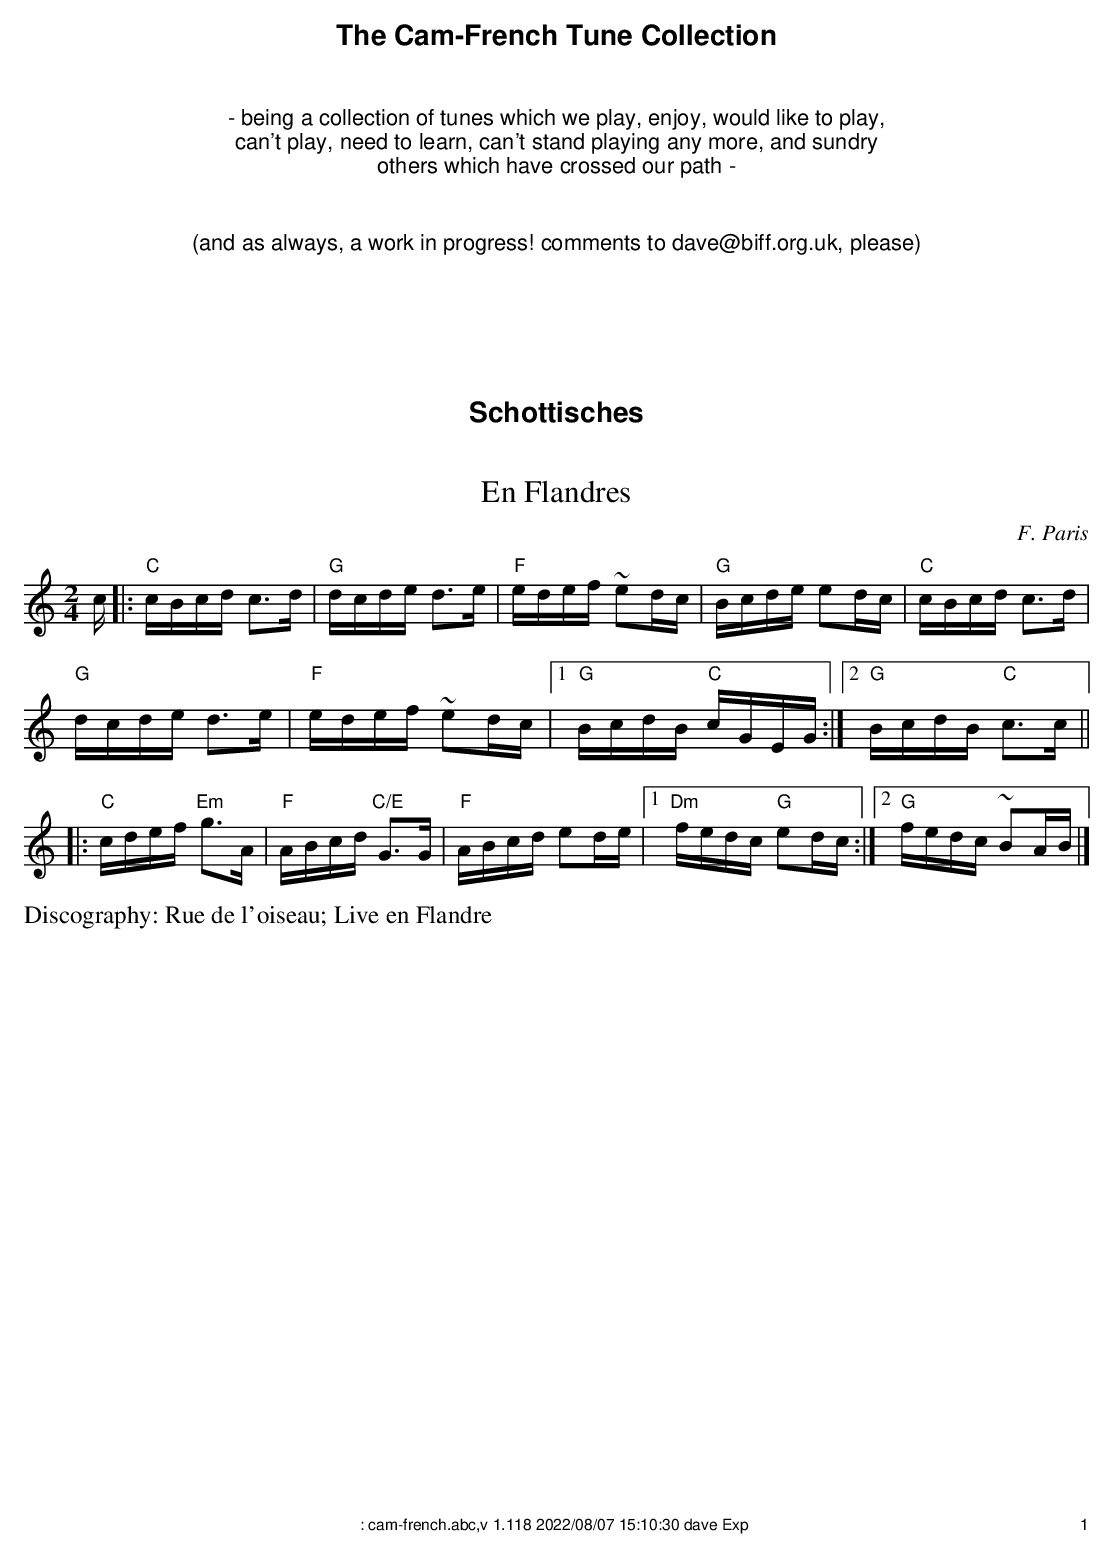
X:1
T:En Flandres
C:F. Paris
M:2/4
L:1/16
K:C
c|:"C"cBcd c3d|"G"dcde d3e|"F"edef ~e2dc|"G"Bcde e2dc|"C"cBcd c3d|
"G"dcde d3e|"F"edef ~e2dc|1 "G"BcdB "C"cGEG:|2 "G"BcdB "C"c3c||
|:"C"cdef "Em"g3A|"F"ABcd "C/E"G3G|"F"ABcd e2de|1"Dm"fedc "G"e2dc \
   :|2"G"fedc ~B2AB|]
